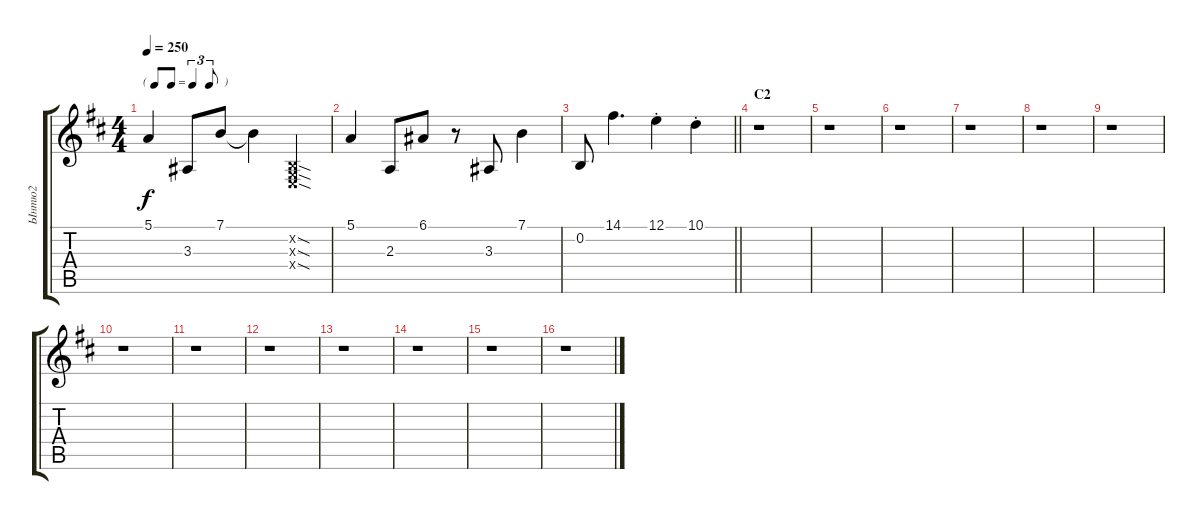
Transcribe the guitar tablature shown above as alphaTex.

\track ("Ынтю2" "Ынтю2") {instrument drawbarorgan}
\staff {score tabs}
\tuning (E4 B3 G3 D3 A2 E2) {hide}
\ts (4 4)
\tf triplet8th
\tempo 250
\clef g2
\ks d
5.1.4{dy f} 3.3.8 7.1.8 7.1{t}.4 (0.2{sod x} 0.3{sod x} 2.4{sod x}).4 |
5.1.4 2.3.8 6.1.8 r.8 3.3.8 7.1.4 |
\barLineRight lightlight
0.2.8 14.1.4{d} 12.1{st}.4 10.1{st}.4 |
\section ("" "C2")
r.1 |
r.1 |
r.1 |
r.1 |
r.1 |
r.1 |
r.1 |
r.1 |
r.1 |
r.1 |
r.1 |
r.1 |
r.1
